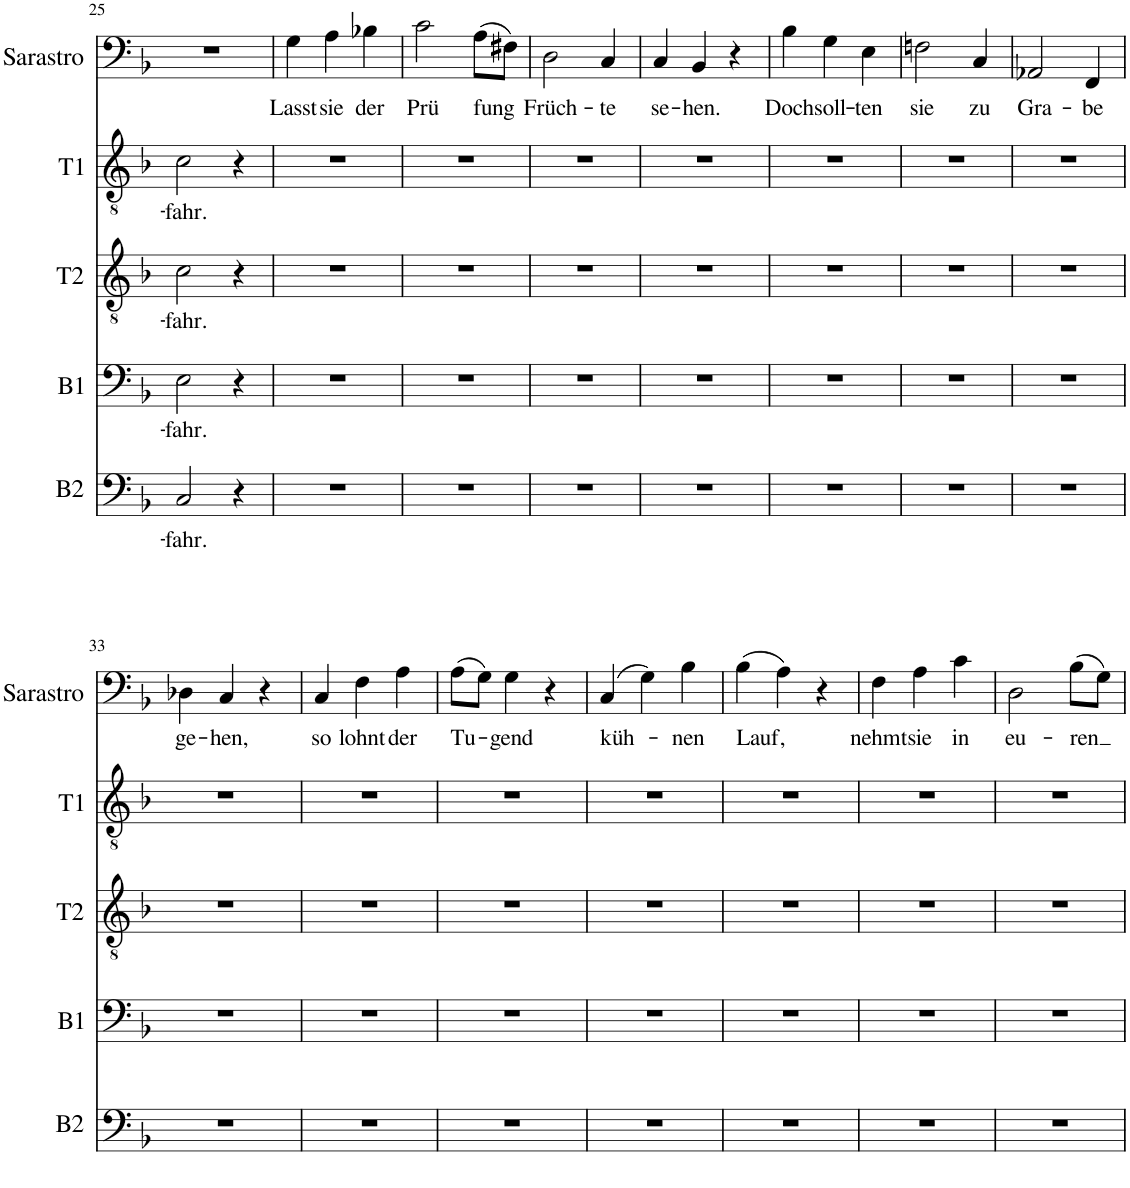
**kern	**text	**kern	**text	**kern	**text	**kern	**text	**kern	**text
*part5	*part5	*part4	*part4	*part3	*part3	*part2	*part2	*part1	*part1
*staff5	*staff5	*staff4	*staff4	*staff3	*staff3	*staff2	*staff2	*staff1	*staff1
*I"B2	*	*I"B1	*	*I"T2	*	*I"T1	*	*I"Sarastro	*
*I'B2	*	*I'B1	*	*I'T2	*	*I'T1	*	*I'Sarastro	*
!!LO:PB:g=z
*clefF4	*	*clefF4	*	*clefGv2	*	*clefGv2	*	*clefF4	*
*k[b-]	*	*k[b-]	*	*k[b-]	*	*k[b-]	*	*k[b-]	*
*M3/4	*	*M3/4	*	*M3/4	*	*M3/4	*	*M3/4	*
=25	=25	=25	=25	=25	=25	=25	=25	=25	=25
!	!LO:LY:b	!	!LO:LY:b	!	!LO:LY:b	!	!LO:LY:b	!	!
2C/	-fahr.	2E\	-fahr.	2c\	-fahr.	2c\	-fahr.	2.r	.
4r	.	4r	.	4r	.	4r	.	.	.
=26	=26	=26	=26	=26	=26	=26	=26	=26	=26
!	!	!	!	!	!	!	!	!	!LO:LY:b
2.r	.	2.r	.	2.r	.	2.r	.	4G\	Lasst
!	!	!	!	!	!	!	!	!	!LO:LY:b
.	.	.	.	.	.	.	.	4A\	sie
!	!	!	!	!	!	!	!	!	!LO:LY:b
.	.	.	.	.	.	.	.	4B-X\	der
=27	=27	=27	=27	=27	=27	=27	=27	=27	=27
!	!	!	!	!	!	!	!	!	!LO:LY:b
2.r	.	2.r	.	2.r	.	2.r	.	2c\	Prü
!	!	!	!	!	!	!	!	!	!LO:LY:b
.	.	.	.	.	.	.	.	(8A\L	fung
.	.	.	.	.	.	.	.	8F#X\J)	.
=28	=28	=28	=28	=28	=28	=28	=28	=28	=28
!	!	!	!	!	!	!	!	!	!LO:LY:b
2.r	.	2.r	.	2.r	.	2.r	.	2D\	Früch-
!	!	!	!	!	!	!	!	!	!LO:LY:b
.	.	.	.	.	.	.	.	4C/	-te
=29	=29	=29	=29	=29	=29	=29	=29	=29	=29
!	!	!	!	!	!	!	!	!	!LO:LY:b
2.r	.	2.r	.	2.r	.	2.r	.	4C/	se-
!	!	!	!	!	!	!	!	!	!LO:LY:b
.	.	.	.	.	.	.	.	4BB-/	-hen.
.	.	.	.	.	.	.	.	4r	.
=30	=30	=30	=30	=30	=30	=30	=30	=30	=30
!	!	!	!	!	!	!	!	!	!LO:LY:b
2.r	.	2.r	.	2.r	.	2.r	.	4B-\	Doch
!	!	!	!	!	!	!	!	!	!LO:LY:b
.	.	.	.	.	.	.	.	4G\	soll-
!	!	!	!	!	!	!	!	!	!LO:LY:b
.	.	.	.	.	.	.	.	4E\	-ten
=31	=31	=31	=31	=31	=31	=31	=31	=31	=31
!	!	!	!	!	!	!	!	!	!LO:LY:b
2.r	.	2.r	.	2.r	.	2.r	.	2Fn\	sie
!	!	!	!	!	!	!	!	!	!LO:LY:b
.	.	.	.	.	.	.	.	4C/	zu
=32	=32	=32	=32	=32	=32	=32	=32	=32	=32
!	!	!	!	!	!	!	!	!	!LO:LY:b
2.r	.	2.r	.	2.r	.	2.r	.	2AA-X/	Gra-
!	!	!	!	!	!	!	!	!	!LO:LY:b
.	.	.	.	.	.	.	.	4FF/	-be
!!LO:LB:g=z
=33	=33	=33	=33	=33	=33	=33	=33	=33	=33
!	!	!	!	!	!	!	!	!	!LO:LY:b
2.r	.	2.r	.	2.r	.	2.r	.	4D-X\	ge-
!	!	!	!	!	!	!	!	!	!LO:LY:b
.	.	.	.	.	.	.	.	4C/	-hen,
.	.	.	.	.	.	.	.	4r	.
=34	=34	=34	=34	=34	=34	=34	=34	=34	=34
!	!	!	!	!	!	!	!	!	!LO:LY:b
2.r	.	2.r	.	2.r	.	2.r	.	4C/	so
!	!	!	!	!	!	!	!	!	!LO:LY:b
.	.	.	.	.	.	.	.	4F\	lohnt
!	!	!	!	!	!	!	!	!	!LO:LY:b
.	.	.	.	.	.	.	.	4A\	der
=35	=35	=35	=35	=35	=35	=35	=35	=35	=35
!	!	!	!	!	!	!	!	!	!LO:LY:b
2.r	.	2.r	.	2.r	.	2.r	.	(8A\L	Tu-
.	.	.	.	.	.	.	.	8G\J)	.
!	!	!	!	!	!	!	!	!	!LO:LY:b
.	.	.	.	.	.	.	.	4G\	-gend
.	.	.	.	.	.	.	.	4r	.
=36	=36	=36	=36	=36	=36	=36	=36	=36	=36
!	!	!	!	!	!	!	!	!	!LO:LY:b
2.r	.	2.r	.	2.r	.	2.r	.	(4C/	küh-
.	.	.	.	.	.	.	.	4G\)	.
!	!	!	!	!	!	!	!	!	!LO:LY:b
.	.	.	.	.	.	.	.	4B-\	-nen
=37	=37	=37	=37	=37	=37	=37	=37	=37	=37
!	!	!	!	!	!	!	!	!	!LO:LY:b
2.r	.	2.r	.	2.r	.	2.r	.	(4B-\	Lauf,
.	.	.	.	.	.	.	.	4A\)	.
.	.	.	.	.	.	.	.	4r	.
=38	=38	=38	=38	=38	=38	=38	=38	=38	=38
!	!	!	!	!	!	!	!	!	!LO:LY:b
2.r	.	2.r	.	2.r	.	2.r	.	4F\	nehmt
!	!	!	!	!	!	!	!	!	!LO:LY:b
.	.	.	.	.	.	.	.	4A\	sie
!	!	!	!	!	!	!	!	!	!LO:LY:b
.	.	.	.	.	.	.	.	4c\	in
=39	=39	=39	=39	=39	=39	=39	=39	=39	=39
!	!	!	!	!	!	!	!	!	!LO:LY:b
2.r	.	2.r	.	2.r	.	2.r	.	2D\	eu-
!	!	!	!	!	!	!	!	!	!LO:LY:b
.	.	.	.	.	.	.	.	(8B-\L	-ren
.	.	.	.	.	.	.	.	8G\J)	.
=	=	=	=	=	=	=	=	=	=
*-	*-	*-	*-	*-	*-	*-	*-	*-	*-
